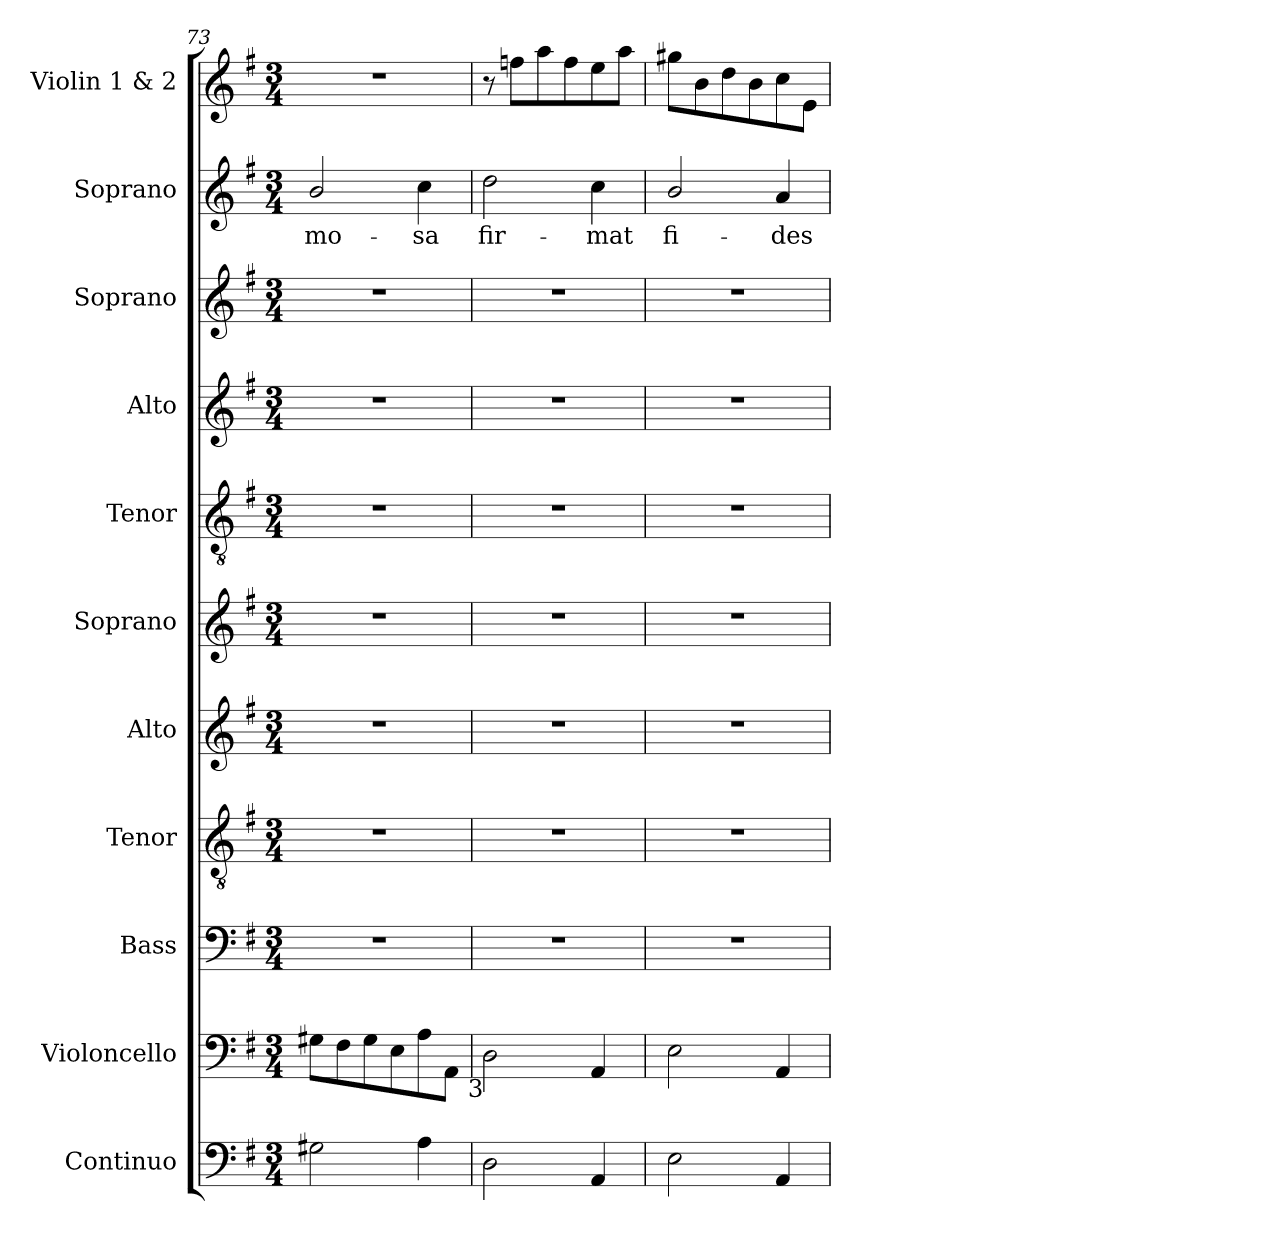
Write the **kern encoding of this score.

**kern	**kern	**kern	**kern	**kern	**kern	**kern	**kern	**kern	**kern	**text	**kern
*part11	*part10	*part9	*part8	*part7	*part6	*part5	*part4	*part3	*part2	*part2	*part1
*staff11	*staff10	*staff9	*staff8	*staff7	*staff6	*staff5	*staff4	*staff3	*staff2	*staff2	*staff1
*I"Continuo	*I"Violoncello	*I"Bass	*I"Tenor	*I"Alto	*I"Soprano	*I"Tenor	*I"Alto	*I"Soprano	*I"Soprano	*	*I"Violin 1 & 2
*I'Cont.	*I'Vc.	*I'B.	*I'T.	*I'A.	*I'S.	*I'T.	*I'A.	*I'S.	*I'S.	*	*I'Vln. 1/2
*clefF4	*clefF4	*clefF4	*clefGv2	*clefG2	*clefG2	*clefGv2	*clefG2	*clefG2	*clefG2	*	*clefG2
*	*	*	*ITrd7c12	*	*	*ITrd7c12	*	*	*	*	*
*k[f#]	*k[f#]	*k[f#]	*k[f#]	*k[f#]	*k[f#]	*k[f#]	*k[f#]	*k[f#]	*k[f#]	*	*k[f#]
*G:	*G:	*G:	*G:	*G:	*G:	*G:	*G:	*G:	*G:	*	*G:
*M3/4	*M3/4	*M3/4	*M3/4	*M3/4	*M3/4	*M3/4	*M3/4	*M3/4	*M3/4	*	*M3/4
=73	=73	=73	=73	=73	=73	=73	=73	=73	=73	=73	=73
!	!	!LO:N:vis=1	!LO:N:vis=1	!LO:N:vis=1	!LO:N:vis=1	!LO:N:vis=1	!LO:N:vis=1	!LO:N:vis=1	!	!	!
!	!	!	!	!	!	!	!	!	!	!LO:LY:b:color=#000000	!LO:N:vis=1
2G#Xi\	8G#Xi\L	2.r	2.r	2.r	2.r	2.r	2.r	2.r	2bi/	-mo-	2.r
.	8F#i\	.	.	.	.	.	.	.	.	.	.
.	8G#i\	.	.	.	.	.	.	.	.	.	.
.	8Ei\	.	.	.	.	.	.	.	.	.	.
!	!	!	!	!	!	!	!	!	!	!LO:LY:b:color=#000000	!
4Ai\	8Ai\	.	.	.	.	.	.	.	4cci\	-sa	.
.	8AAi\J	.	.	.	.	.	.	.	.	.	.
!!LO:PB:g=z
=74	=74	=74	=74	=74	=74	=74	=74	=74	=74	=74	=74
!	!	!LO:N:vis=1	!LO:N:vis=1	!LO:N:vis=1	!LO:N:vis=1	!LO:N:vis=1	!LO:N:vis=1	!LO:N:vis=1	!	!	!
!	!LO:TX:b:rj:t=3	!	!	!	!	!	!	!	!	!	!
!	!	!	!	!	!	!	!	!	!	!LO:LY:b:color=#000000	!
2Di\	2Di\	2.r	2.r	2.r	2.r	2.r	2.r	2.r	2ddi\	fir-	8r
.	.	.	.	.	.	.	.	.	.	.	8ffni\L
.	.	.	.	.	.	.	.	.	.	.	8aai\
.	.	.	.	.	.	.	.	.	.	.	8ffi\
!	!	!	!	!	!	!	!	!	!	!LO:LY:b:color=#000000	!
4AAi/	4AAi/	.	.	.	.	.	.	.	4cci\	-mat	8eei\
.	.	.	.	.	.	.	.	.	.	.	8aai\J
=75	=75	=75	=75	=75	=75	=75	=75	=75	=75	=75	=75
!	!	!LO:N:vis=1	!LO:N:vis=1	!LO:N:vis=1	!LO:N:vis=1	!LO:N:vis=1	!LO:N:vis=1	!LO:N:vis=1	!	!	!
!	!	!	!	!	!	!	!	!	!	!LO:LY:b:color=#000000	!
2Ei\	2Ei\	2.r	2.r	2.r	2.r	2.r	2.r	2.r	2bi/	fi-	8gg#Xi\L
.	.	.	.	.	.	.	.	.	.	.	8bi\
.	.	.	.	.	.	.	.	.	.	.	8ddi\
.	.	.	.	.	.	.	.	.	.	.	8bi\
!	!	!	!	!	!	!	!	!	!	!LO:LY:b:color=#000000	!
4AAi/	4AAi/	.	.	.	.	.	.	.	4ai/	-des	8cci\
.	.	.	.	.	.	.	.	.	.	.	8ei\J
=	=	=	=	=	=	=	=	=	=	=	=
*-	*-	*-	*-	*-	*-	*-	*-	*-	*-	*-	*-
